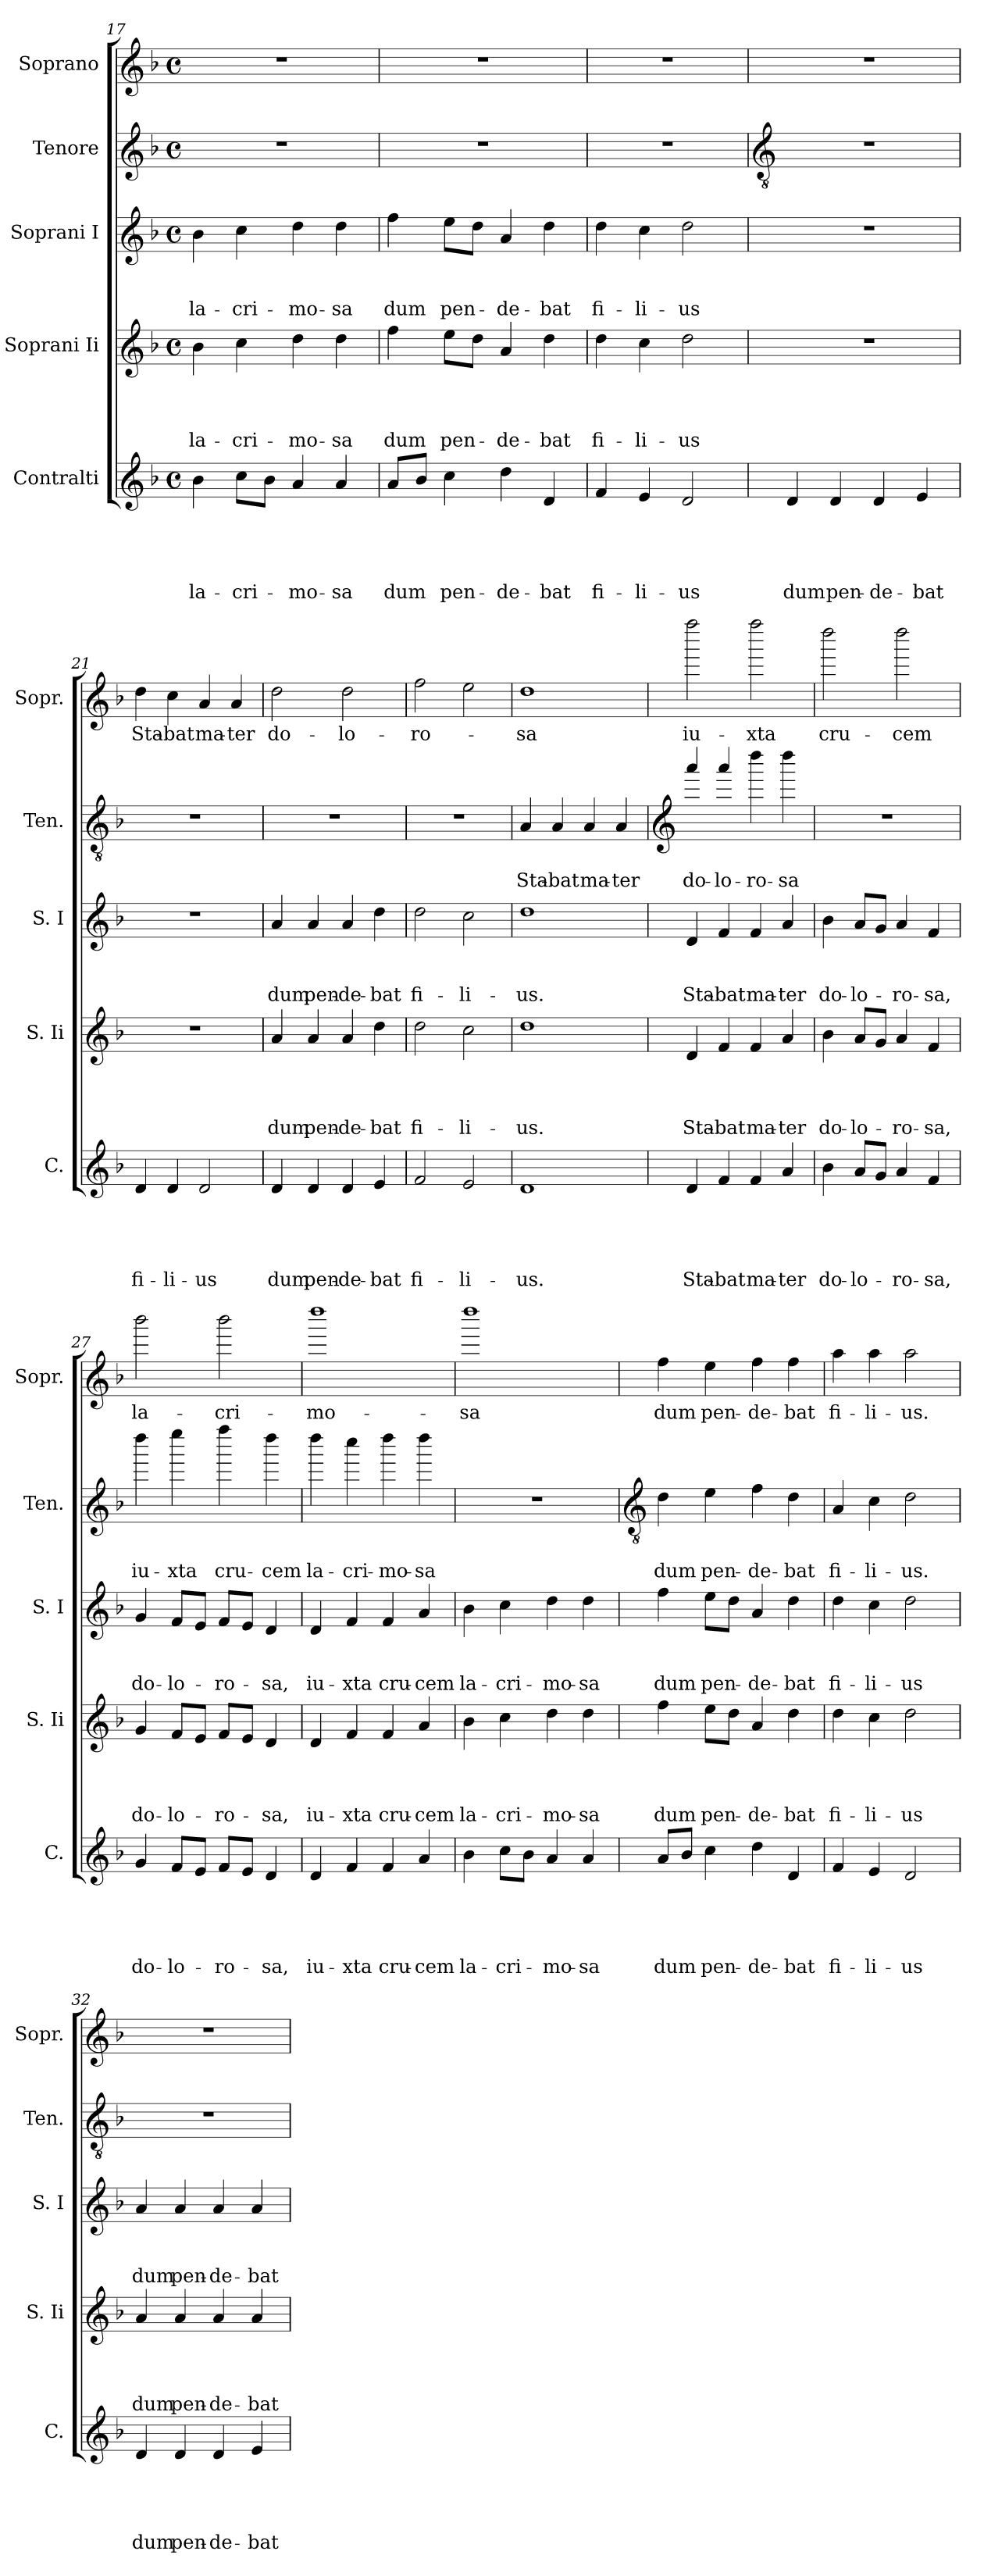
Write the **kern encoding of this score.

**kern	**text	**text	**text	**text	**text	**kern	**text	**text	**text	**text	**kern	**text	**text	**text	**kern	**text	**text	**kern	**text
*part5	*part5	*part5	*part5	*part5	*part5	*part4	*part4	*part4	*part4	*part4	*part3	*part3	*part3	*part3	*part2	*part2	*part2	*part1	*part1
*staff5	*staff5	*staff5	*staff5	*staff5	*staff5	*staff4	*staff4	*staff4	*staff4	*staff4	*staff3	*staff3	*staff3	*staff3	*staff2	*staff2	*staff2	*staff1	*staff1
*I"Contralti	*	*	*	*	*	*I"Soprani Ii	*	*	*	*	*I"Soprani I	*	*	*	*I"Tenore	*	*	*I"Soprano	*
*I'C.	*	*	*	*	*	*I'S. Ii	*	*	*	*	*I'S. I	*	*	*	*I'Ten.	*	*	*I'Sopr.	*
*clefG2	*	*	*	*	*	*clefG2	*	*	*	*	*clefG2	*	*	*	*clefG2	*	*	*clefG2	*
*k[b-]	*	*	*	*	*	*k[b-]	*	*	*	*	*k[b-]	*	*	*	*k[b-]	*	*	*k[b-]	*
*F:	*	*	*	*	*	*F:	*	*	*	*	*F:	*	*	*	*F:	*	*	*F:	*
*M4/4	*	*	*	*	*	*M4/4	*	*	*	*	*M4/4	*	*	*	*M4/4	*	*	*M4/4	*
*met(c)	*	*	*	*	*	*met(c)	*	*	*	*	*met(c)	*	*	*	*met(c)	*	*	*met(c)	*
=17	=17	=17	=17	=17	=17	=17	=17	=17	=17	=17	=17	=17	=17	=17	=17	=17	=17	=17	=17
!	!	!	!	!	!LO:LY:b	!	!	!	!	!LO:LY:b	!	!	!	!LO:LY:b	!	!	!	!	!
4b-\	.	.	.	.	la-	4b-\	.	.	.	la-	4b-\	.	.	la-	1r	.	.	1r	.
!	!	!	!	!	!LO:LY:b	!	!	!	!	!LO:LY:b	!	!	!	!LO:LY:b	!	!	!	!	!
8cc\L	.	.	.	.	-cri-	4cc\	.	.	.	-cri-	4cc\	.	.	-cri-	.	.	.	.	.
8b-\J	.	.	.	.	.	.	.	.	.	.	.	.	.	.	.	.	.	.	.
!	!	!	!	!	!LO:LY:b	!	!	!	!	!LO:LY:b	!	!	!	!LO:LY:b	!	!	!	!	!
4a/	.	.	.	.	-mo-	4dd\	.	.	.	-mo-	4dd\	.	.	-mo-	.	.	.	.	.
!	!	!	!	!	!LO:LY:b	!	!	!	!	!LO:LY:b	!	!	!	!LO:LY:b	!	!	!	!	!
4a/	.	.	.	.	-sa	4dd\	.	.	.	-sa	4dd\	.	.	-sa	.	.	.	.	.
=18	=18	=18	=18	=18	=18	=18	=18	=18	=18	=18	=18	=18	=18	=18	=18	=18	=18	=18	=18
!	!	!	!	!	!LO:LY:b	!	!	!	!	!LO:LY:b	!	!	!	!LO:LY:b	!	!	!	!	!
8a/L	.	.	.	.	dum	4ff\	.	.	.	dum	4ff\	.	.	dum	1r	.	.	1r	.
8b-/J	.	.	.	.	.	.	.	.	.	.	.	.	.	.	.	.	.	.	.
!	!	!	!	!	!LO:LY:b	!	!	!	!	!LO:LY:b	!	!	!	!LO:LY:b	!	!	!	!	!
4cc\	.	.	.	.	pen-	8ee\L	.	.	.	pen-	8ee\L	.	.	pen-	.	.	.	.	.
.	.	.	.	.	.	8dd\J	.	.	.	.	8dd\J	.	.	.	.	.	.	.	.
!	!	!	!	!	!LO:LY:b	!	!	!	!	!LO:LY:b	!	!	!	!LO:LY:b	!	!	!	!	!
4dd\	.	.	.	.	-de-	4a/	.	.	.	-de-	4a/	.	.	-de-	.	.	.	.	.
!	!	!	!	!	!LO:LY:b	!	!	!	!	!LO:LY:b	!	!	!	!LO:LY:b	!	!	!	!	!
4d/	.	.	.	.	-bat	4dd\	.	.	.	-bat	4dd\	.	.	-bat	.	.	.	.	.
=19	=19	=19	=19	=19	=19	=19	=19	=19	=19	=19	=19	=19	=19	=19	=19	=19	=19	=19	=19
!	!	!	!	!	!LO:LY:b	!	!	!	!	!LO:LY:b	!	!	!	!LO:LY:b	!	!	!	!	!
4f/	.	.	.	.	fi-	4dd\	.	.	.	fi-	4dd\	.	.	fi-	1r	.	.	1r	.
!	!	!	!	!	!LO:LY:b	!	!	!	!	!LO:LY:b	!	!	!	!LO:LY:b	!	!	!	!	!
4e/	.	.	.	.	-li-	4cc\	.	.	.	-li-	4cc\	.	.	-li-	.	.	.	.	.
!	!	!	!	!	!LO:LY:b	!	!	!	!	!LO:LY:b	!	!	!	!LO:LY:b	!	!	!	!	!
2d/	.	.	.	.	-us	2dd\	.	.	.	-us	2dd\	.	.	-us	.	.	.	.	.
!!LO:PB:g=z
=20	=20	=20	=20	=20	=20	=20	=20	=20	=20	=20	=20	=20	=20	=20	=20	=20	=20	=20	=20
*	*	*	*	*	*	*	*	*	*	*	*	*	*	*	*clefGv2	*	*	*	*
!	!	!	!	!	!LO:LY:b	!	!	!	!	!	!	!	!	!	!	!	!	!	!
4d/	.	.	.	.	dum	1r	.	.	.	.	1r	.	.	.	1r	.	.	1r	.
!	!	!	!	!	!LO:LY:b	!	!	!	!	!	!	!	!	!	!	!	!	!	!
4d/	.	.	.	.	pen-	.	.	.	.	.	.	.	.	.	.	.	.	.	.
!	!	!	!	!	!LO:LY:b	!	!	!	!	!	!	!	!	!	!	!	!	!	!
4d/	.	.	.	.	-de-	.	.	.	.	.	.	.	.	.	.	.	.	.	.
!	!	!	!	!	!LO:LY:b	!	!	!	!	!	!	!	!	!	!	!	!	!	!
4e/	.	.	.	.	-bat	.	.	.	.	.	.	.	.	.	.	.	.	.	.
=21	=21	=21	=21	=21	=21	=21	=21	=21	=21	=21	=21	=21	=21	=21	=21	=21	=21	=21	=21
!	!	!	!	!	!LO:LY:b	!	!	!	!	!	!	!	!	!	!	!	!	!	!LO:LY:b
4d/	.	.	.	.	fi-	1r	.	.	.	.	1r	.	.	.	1r	.	.	4dd\	Sta-
!	!	!	!	!	!LO:LY:b	!	!	!	!	!	!	!	!	!	!	!	!	!	!LO:LY:b
4d/	.	.	.	.	-li-	.	.	.	.	.	.	.	.	.	.	.	.	4cc\	-bat
!	!	!	!	!	!LO:LY:b	!	!	!	!	!	!	!	!	!	!	!	!	!	!LO:LY:b
2d/	.	.	.	.	-us	.	.	.	.	.	.	.	.	.	.	.	.	4a/	ma-
!	!	!	!	!	!	!	!	!	!	!	!	!	!	!	!	!	!	!	!LO:LY:b
.	.	.	.	.	.	.	.	.	.	.	.	.	.	.	.	.	.	4a/	-ter
=22	=22	=22	=22	=22	=22	=22	=22	=22	=22	=22	=22	=22	=22	=22	=22	=22	=22	=22	=22
!	!	!	!	!	!LO:LY:b	!	!	!	!	!LO:LY:b	!	!	!	!LO:LY:b	!	!	!	!	!LO:LY:b
4d/	.	.	.	.	dum	4a/	.	.	.	dum	4a/	.	.	dum	1r	.	.	2dd\	do-
!	!	!	!	!	!LO:LY:b	!	!	!	!	!LO:LY:b	!	!	!	!LO:LY:b	!	!	!	!	!
4d/	.	.	.	.	pen-	4a/	.	.	.	pen-	4a/	.	.	pen-	.	.	.	.	.
!	!	!	!	!	!LO:LY:b	!	!	!	!	!LO:LY:b	!	!	!	!LO:LY:b	!	!	!	!	!LO:LY:b
4d/	.	.	.	.	-de-	4a/	.	.	.	-de-	4a/	.	.	-de-	.	.	.	2dd\	-lo-
!	!	!	!	!	!LO:LY:b	!	!	!	!	!LO:LY:b	!	!	!	!LO:LY:b	!	!	!	!	!
4e/	.	.	.	.	-bat	4dd\	.	.	.	-bat	4dd\	.	.	-bat	.	.	.	.	.
=23	=23	=23	=23	=23	=23	=23	=23	=23	=23	=23	=23	=23	=23	=23	=23	=23	=23	=23	=23
!	!	!	!	!	!LO:LY:b	!	!	!	!	!LO:LY:b	!	!	!	!LO:LY:b	!	!	!	!	!LO:LY:b
2f/	.	.	.	.	fi-	2dd\	.	.	.	fi-	2dd\	.	.	fi-	1r	.	.	2ff\	-ro-
!	!	!	!	!	!LO:LY:b	!	!	!	!	!LO:LY:b	!	!	!	!LO:LY:b	!	!	!	!	!
2e/	.	.	.	.	-li-	2cc\	.	.	.	-li-	2cc\	.	.	-li-	.	.	.	2ee\	.
=24	=24	=24	=24	=24	=24	=24	=24	=24	=24	=24	=24	=24	=24	=24	=24	=24	=24	=24	=24
!	!	!	!	!	!LO:LY:b	!	!	!	!	!LO:LY:b	!	!	!	!LO:LY:b	!	!	!LO:LY:b	!	!LO:LY:b
1d	.	.	.	.	-us.	1dd	.	.	.	-us.	1dd	.	.	-us.	4A/	.	Sta-	1dd	-sa
!	!	!	!	!	!	!	!	!	!	!	!	!	!	!	!	!	!LO:LY:b	!	!
.	.	.	.	.	.	.	.	.	.	.	.	.	.	.	4A/	.	-bat	.	.
!	!	!	!	!	!	!	!	!	!	!	!	!	!	!	!	!	!LO:LY:b	!	!
.	.	.	.	.	.	.	.	.	.	.	.	.	.	.	4A/	.	ma-	.	.
!	!	!	!	!	!	!	!	!	!	!	!	!	!	!	!	!	!LO:LY:b	!	!
.	.	.	.	.	.	.	.	.	.	.	.	.	.	.	4A/	.	-ter	.	.
!!LO:LB:g=z
=25	=25	=25	=25	=25	=25	=25	=25	=25	=25	=25	=25	=25	=25	=25	=25	=25	=25	=25	=25
*	*	*	*	*	*	*	*	*	*	*	*	*	*	*	*clefG2	*	*	*	*
!	!	!	!	!	!LO:LY:b	!	!	!	!	!LO:LY:b	!	!	!	!LO:LY:b	!	!	!LO:LY:b	!	!LO:LY:b
4d/	.	.	.	.	Sta-	4d/	.	.	.	Sta-	4d/	.	.	Sta-	4aaa/	.	do-	2ffff\	iu-
!	!	!	!	!	!LO:LY:b	!	!	!	!	!LO:LY:b	!	!	!	!LO:LY:b	!	!	!LO:LY:b	!	!
4f/	.	.	.	.	-bat	4f/	.	.	.	-bat	4f/	.	.	-bat	4aaa/	.	-lo-	.	.
!	!	!	!	!	!LO:LY:b	!	!	!	!	!LO:LY:b	!	!	!	!LO:LY:b	!	!	!LO:LY:b	!	!LO:LY:b
4f/	.	.	.	.	ma-	4f/	.	.	.	ma-	4f/	.	.	ma-	4dddd\	.	-ro-	2ffff\	-xta
!	!	!	!	!	!LO:LY:b	!	!	!	!	!LO:LY:b	!	!	!	!LO:LY:b	!	!	!LO:LY:b	!	!
4a/	.	.	.	.	-ter	4a/	.	.	.	-ter	4a/	.	.	-ter	4dddd\	.	-sa	.	.
=26	=26	=26	=26	=26	=26	=26	=26	=26	=26	=26	=26	=26	=26	=26	=26	=26	=26	=26	=26
!	!	!	!	!	!LO:LY:b	!	!	!	!	!LO:LY:b	!	!	!	!LO:LY:b	!	!	!	!	!LO:LY:b
4b-\	.	.	.	.	do-	4b-\	.	.	.	do-	4b-\	.	.	do-	1r	.	.	2dddd\	cru-
!	!	!	!	!	!LO:LY:b	!	!	!	!	!LO:LY:b	!	!	!	!LO:LY:b	!	!	!	!	!
8a/L	.	.	.	.	-lo-	8a/L	.	.	.	-lo-	8a/L	.	.	-lo-	.	.	.	.	.
8g/J	.	.	.	.	.	8g/J	.	.	.	.	8g/J	.	.	.	.	.	.	.	.
!	!	!	!	!	!LO:LY:b	!	!	!	!	!LO:LY:b	!	!	!	!LO:LY:b	!	!	!	!	!LO:LY:b
4a/	.	.	.	.	-ro-	4a/	.	.	.	-ro-	4a/	.	.	-ro-	.	.	.	2dddd\	-cem
!	!	!	!	!	!LO:LY:b	!	!	!	!	!LO:LY:b	!	!	!	!LO:LY:b	!	!	!	!	!
4f/	.	.	.	.	-sa,	4f/	.	.	.	-sa,	4f/	.	.	-sa,	.	.	.	.	.
=27	=27	=27	=27	=27	=27	=27	=27	=27	=27	=27	=27	=27	=27	=27	=27	=27	=27	=27	=27
!	!	!	!	!	!LO:LY:b	!	!	!	!	!LO:LY:b	!	!	!	!LO:LY:b	!	!	!LO:LY:b	!	!LO:LY:b
4g/	.	.	.	.	do-	4g/	.	.	.	do-	4g/	.	.	do-	4dddd\	.	iu-	2bbb-\	la-
!	!	!	!	!	!LO:LY:b	!	!	!	!	!LO:LY:b	!	!	!	!LO:LY:b	!	!	!LO:LY:b	!	!
8f/L	.	.	.	.	-lo-	8f/L	.	.	.	-lo-	8f/L	.	.	-lo-	4eeee\	.	-xta	.	.
8e/J	.	.	.	.	.	8e/J	.	.	.	.	8e/J	.	.	.	.	.	.	.	.
!	!	!	!	!	!LO:LY:b	!	!	!	!	!LO:LY:b	!	!	!	!LO:LY:b	!	!	!LO:LY:b	!	!LO:LY:b
8f/L	.	.	.	.	-ro-	8f/L	.	.	.	-ro-	8f/L	.	.	-ro-	4ffff\	.	cru-	2bbb-\	-cri-
8e/J	.	.	.	.	.	8e/J	.	.	.	.	8e/J	.	.	.	.	.	.	.	.
!	!	!	!	!	!LO:LY:b	!	!	!	!	!LO:LY:b	!	!	!	!LO:LY:b	!	!	!LO:LY:b	!	!
4d/	.	.	.	.	-sa,	4d/	.	.	.	-sa,	4d/	.	.	-sa,	4dddd\	.	-cem	.	.
=28	=28	=28	=28	=28	=28	=28	=28	=28	=28	=28	=28	=28	=28	=28	=28	=28	=28	=28	=28
!	!	!	!	!	!LO:LY:b	!	!	!	!	!LO:LY:b	!	!	!	!LO:LY:b	!	!	!LO:LY:b	!	!LO:LY:b
4d/	.	.	.	.	iu-	4d/	.	.	.	iu-	4d/	.	.	iu-	4dddd\	.	la-	1dddd	-mo-
!	!	!	!	!	!LO:LY:b	!	!	!	!	!LO:LY:b	!	!	!	!LO:LY:b	!	!	!LO:LY:b	!	!
4f/	.	.	.	.	-xta	4f/	.	.	.	-xta	4f/	.	.	-xta	4cccc\	.	-cri-	.	.
!	!	!	!	!	!LO:LY:b	!	!	!	!	!LO:LY:b	!	!	!	!LO:LY:b	!	!	!LO:LY:b	!	!
4f/	.	.	.	.	cru-	4f/	.	.	.	cru-	4f/	.	.	cru-	4dddd\	.	-mo-	.	.
!	!	!	!	!	!LO:LY:b:rj	!	!	!	!	!LO:LY:b:rj	!	!	!	!LO:LY:b:rj	!	!	!LO:LY:b	!	!
4a/	.	.	.	.	-cem	4a/	.	.	.	-cem	4a/	.	.	-cem	4dddd\	.	-sa	.	.
=29	=29	=29	=29	=29	=29	=29	=29	=29	=29	=29	=29	=29	=29	=29	=29	=29	=29	=29	=29
!	!	!	!	!	!LO:LY:b	!	!	!	!	!LO:LY:b	!	!	!	!LO:LY:b	!	!	!	!	!LO:LY:b
4b-\	.	.	.	.	la-	4b-\	.	.	.	la-	4b-\	.	.	la-	1r	.	.	1dddd	-sa
!	!	!	!	!	!LO:LY:b	!	!	!	!	!LO:LY:b	!	!	!	!LO:LY:b	!	!	!	!	!
8cc\L	.	.	.	.	-cri-	4cc\	.	.	.	-cri-	4cc\	.	.	-cri-	.	.	.	.	.
8b-\J	.	.	.	.	.	.	.	.	.	.	.	.	.	.	.	.	.	.	.
!	!	!	!	!	!LO:LY:b	!	!	!	!	!LO:LY:b	!	!	!	!LO:LY:b	!	!	!	!	!
4a/	.	.	.	.	-mo-	4dd\	.	.	.	-mo-	4dd\	.	.	-mo-	.	.	.	.	.
!	!	!	!	!	!LO:LY:b	!	!	!	!	!LO:LY:b	!	!	!	!LO:LY:b	!	!	!	!	!
4a/	.	.	.	.	-sa	4dd\	.	.	.	-sa	4dd\	.	.	-sa	.	.	.	.	.
!!LO:PB:g=z
=30	=30	=30	=30	=30	=30	=30	=30	=30	=30	=30	=30	=30	=30	=30	=30	=30	=30	=30	=30
*	*	*	*	*	*	*	*	*	*	*	*	*	*	*	*clefGv2	*	*	*	*
!	!	!	!	!	!LO:LY:b	!	!	!	!	!LO:LY:b	!	!	!	!LO:LY:b	!	!	!LO:LY:b	!	!LO:LY:b
8a/L	.	.	.	.	dum	4ff\	.	.	.	dum	4ff\	.	.	dum	4d\	.	dum	4ff\	dum
8b-/J	.	.	.	.	.	.	.	.	.	.	.	.	.	.	.	.	.	.	.
!	!	!	!	!	!LO:LY:b	!	!	!	!	!LO:LY:b	!	!	!	!LO:LY:b	!	!	!LO:LY:b	!	!LO:LY:b
4cc\	.	.	.	.	pen-	8ee\L	.	.	.	pen-	8ee\L	.	.	pen-	4e\	.	pen-	4ee\	pen-
.	.	.	.	.	.	8dd\J	.	.	.	.	8dd\J	.	.	.	.	.	.	.	.
!	!	!	!	!	!LO:LY:b	!	!	!	!	!LO:LY:b	!	!	!	!LO:LY:b	!	!	!LO:LY:b	!	!LO:LY:b
4dd\	.	.	.	.	-de-	4a/	.	.	.	-de-	4a/	.	.	-de-	4f\	.	-de-	4ff\	-de-
!	!	!	!	!	!LO:LY:b	!	!	!	!	!LO:LY:b	!	!	!	!LO:LY:b	!	!	!LO:LY:b	!	!LO:LY:b
4d/	.	.	.	.	-bat	4dd\	.	.	.	-bat	4dd\	.	.	-bat	4d\	.	-bat	4ff\	-bat
=31	=31	=31	=31	=31	=31	=31	=31	=31	=31	=31	=31	=31	=31	=31	=31	=31	=31	=31	=31
!	!	!	!	!	!LO:LY:b	!	!	!	!	!LO:LY:b	!	!	!	!LO:LY:b	!	!	!LO:LY:b	!	!LO:LY:b
4f/	.	.	.	.	fi-	4dd\	.	.	.	fi-	4dd\	.	.	fi-	4A/	.	fi-	4aa\	fi-
!	!	!	!	!	!LO:LY:b	!	!	!	!	!LO:LY:b	!	!	!	!LO:LY:b	!	!	!LO:LY:b	!	!LO:LY:b
4e/	.	.	.	.	-li-	4cc\	.	.	.	-li-	4cc\	.	.	-li-	4c\	.	-li-	4aa\	-li-
!	!	!	!	!	!LO:LY:b	!	!	!	!	!LO:LY:b	!	!	!	!LO:LY:b	!	!	!LO:LY:b	!	!LO:LY:b
2d/	.	.	.	.	-us	2dd\	.	.	.	-us	2dd\	.	.	-us	2d\	.	-us.	2aa\	-us.
=32	=32	=32	=32	=32	=32	=32	=32	=32	=32	=32	=32	=32	=32	=32	=32	=32	=32	=32	=32
!	!	!	!	!	!LO:LY:b	!	!	!	!	!LO:LY:b	!	!	!	!LO:LY:b	!	!	!	!	!
4d/	.	.	.	.	dum	4a/	.	.	.	dum	4a/	.	.	dum	1r	.	.	1r	.
!	!	!	!	!	!LO:LY:b	!	!	!	!	!LO:LY:b	!	!	!	!LO:LY:b	!	!	!	!	!
4d/	.	.	.	.	pen-	4a/	.	.	.	pen-	4a/	.	.	pen-	.	.	.	.	.
!	!	!	!	!	!LO:LY:b	!	!	!	!	!LO:LY:b	!	!	!	!LO:LY:b	!	!	!	!	!
4d/	.	.	.	.	-de-	4a/	.	.	.	-de-	4a/	.	.	-de-	.	.	.	.	.
!	!	!	!	!	!LO:LY:b	!	!	!	!	!LO:LY:b	!	!	!	!LO:LY:b	!	!	!	!	!
4e/	.	.	.	.	-bat	4a/	.	.	.	-bat	4a/	.	.	-bat	.	.	.	.	.
=	=	=	=	=	=	=	=	=	=	=	=	=	=	=	=	=	=	=	=
*-	*-	*-	*-	*-	*-	*-	*-	*-	*-	*-	*-	*-	*-	*-	*-	*-	*-	*-	*-
